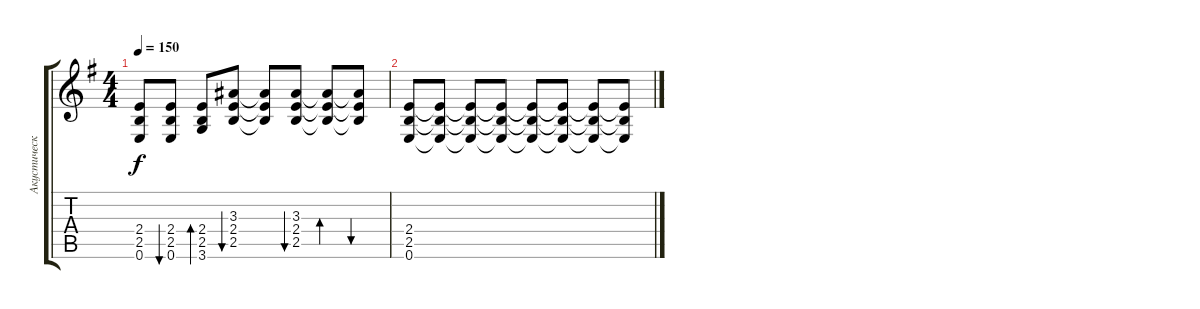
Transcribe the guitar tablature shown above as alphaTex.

\track ("Акустическая гитара" "Акустическ") {instrument acousticguitarsteel}
\staff {score tabs}
\tuning (E4 B3 G3 D3 A2 E2) {hide}
\ts (4 4)
\tempo 150
\clef g2
\ks g
(2.4{t} 2.5{t} 0.6{t}).8{dy f} (2.4 2.5 0.6).8{bu 60} (2.4 2.5 3.6).8{bd 60} (3.3 2.4 2.5).8{bu 60} (3.3{t} 2.4{t} 2.5{t}).8 (3.3 2.4 2.5).8{bu 60} (3.3{t} 2.4{t} 2.5{t}).8{bd 60} (3.3{t} 2.4{t} 2.5{t}).8{bu 60} |
(2.4 2.5 0.6).8 (2.4{t} 2.5{t} 0.6{t}).8 (2.4{t} 2.5{t} 0.6{t}).8 (2.4{t} 2.5{t} 0.6{t}).8 (2.4{t} 2.5{t} 0.6{t}).8 (2.4{t} 2.5{t} 0.6{t}).8 (2.4{t} 2.5{t} 0.6{t}).8 (2.4{t} 2.5{t} 0.6{t}).8
